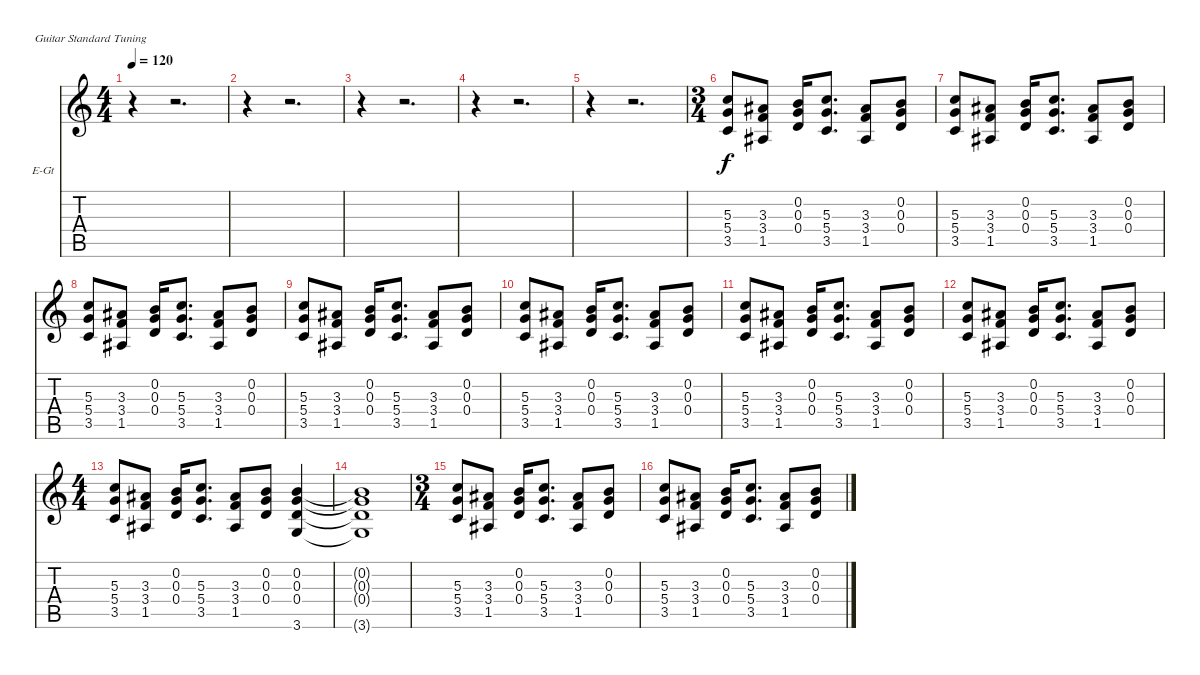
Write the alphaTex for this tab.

\defaultSystemsLayout 4
\bracketExtendMode nobrackets
\firstSystemTrackNameOrientation horizontal
\otherSystemsTrackNameOrientation horizontal
\track ("Stone Gossard (Drive)" "E-Gt") {instrument overdrivenguitar}
\staff {score tabs}
\tuning (E4 B3 G3 D3 A2 E2)
\ts (4 4)
\tempo 120
\clef g2
\ks c
r.4{dy f} r.2{d} |
r.4 r.2{d} |
r.4 r.2{d} |
r.4 r.2{d} |
r.4 r.2{d} |
\ts (3 4)
(5.3 5.4 3.5).8 (3.3 3.4 1.5).8 (0.2 0.3 0.4).16 (5.3 5.4 3.5).8{d} (3.3 3.4 1.5).8 (0.2 0.3 0.4).8 |
(5.3 5.4 3.5).8 (3.3 3.4 1.5).8 (0.2 0.3 0.4).16 (5.3 5.4 3.5).8{d} (3.3 3.4 1.5).8 (0.2 0.3 0.4).8 |
(5.3 5.4 3.5).8 (3.3 3.4 1.5).8 (0.2 0.3 0.4).16 (5.3 5.4 3.5).8{d} (3.3 3.4 1.5).8 (0.2 0.3 0.4).8 |
(5.3 5.4 3.5).8 (3.3 3.4 1.5).8 (0.2 0.3 0.4).16 (5.3 5.4 3.5).8{d} (3.3 3.4 1.5).8 (0.2 0.3 0.4).8 |
(5.3 5.4 3.5).8 (3.3 3.4 1.5).8 (0.2 0.3 0.4).16 (5.3 5.4 3.5).8{d} (3.3 3.4 1.5).8 (0.2 0.3 0.4).8 |
(5.3 5.4 3.5).8 (3.3 3.4 1.5).8 (0.2 0.3 0.4).16 (5.3 5.4 3.5).8{d} (3.3 3.4 1.5).8 (0.2 0.3 0.4).8 |
(5.3 5.4 3.5).8 (3.3 3.4 1.5).8 (0.2 0.3 0.4).16 (5.3 5.4 3.5).8{d} (3.3 3.4 1.5).8 (0.2 0.3 0.4).8 |
\ts (4 4)
(5.3 5.4 3.5).8 (3.3 3.4 1.5).8 (0.2 0.3 0.4).16 (5.3 5.4 3.5).8{d} (3.3 3.4 1.5).8 (0.2 0.3 0.4).8 (0.2 0.3 0.4 3.6).4 |
(0.2{t} 0.3{t} 0.4{t} 3.6{t}).1 |
\ts (3 4)
(5.3 5.4 3.5).8 (3.3 3.4 1.5).8 (0.2 0.3 0.4).16 (5.3 5.4 3.5).8{d} (3.3 3.4 1.5).8 (0.2 0.3 0.4).8 |
(5.3 5.4 3.5).8 (3.3 3.4 1.5).8 (0.2 0.3 0.4).16 (5.3 5.4 3.5).8{d} (3.3 3.4 1.5).8 (0.2 0.3 0.4).8
